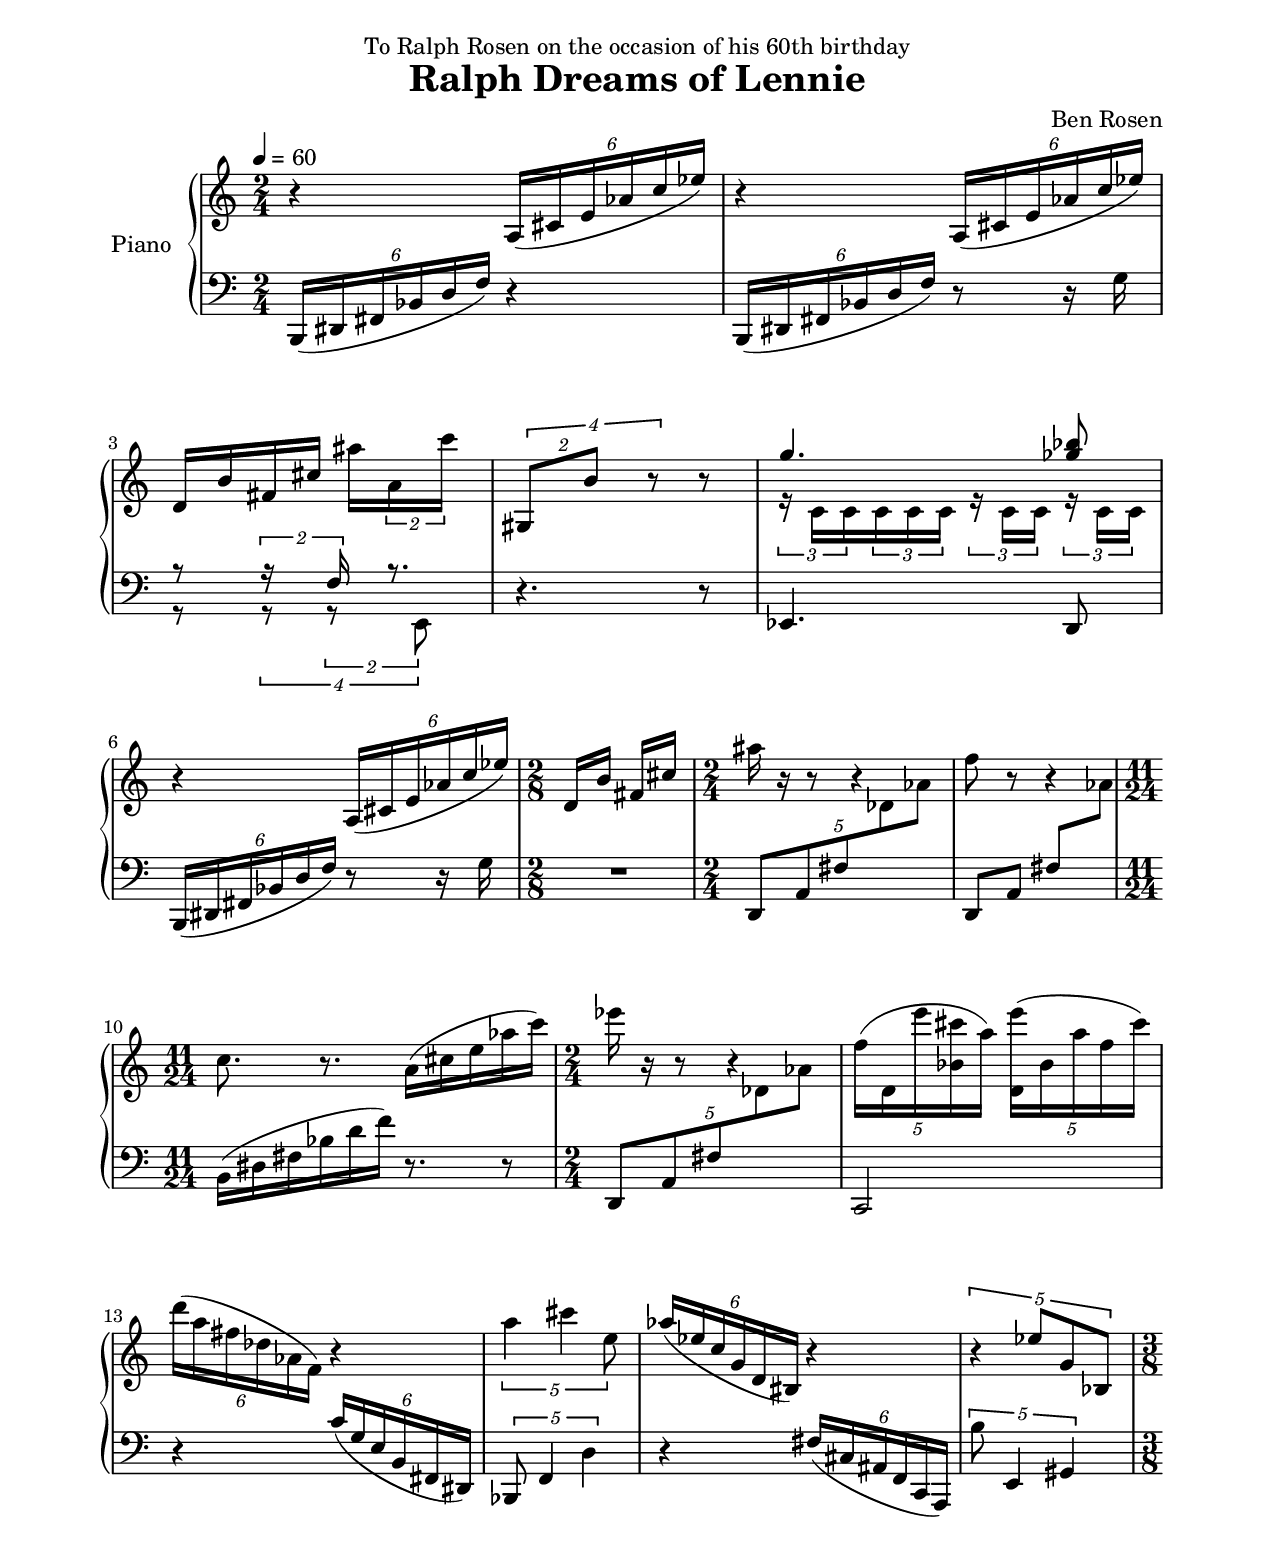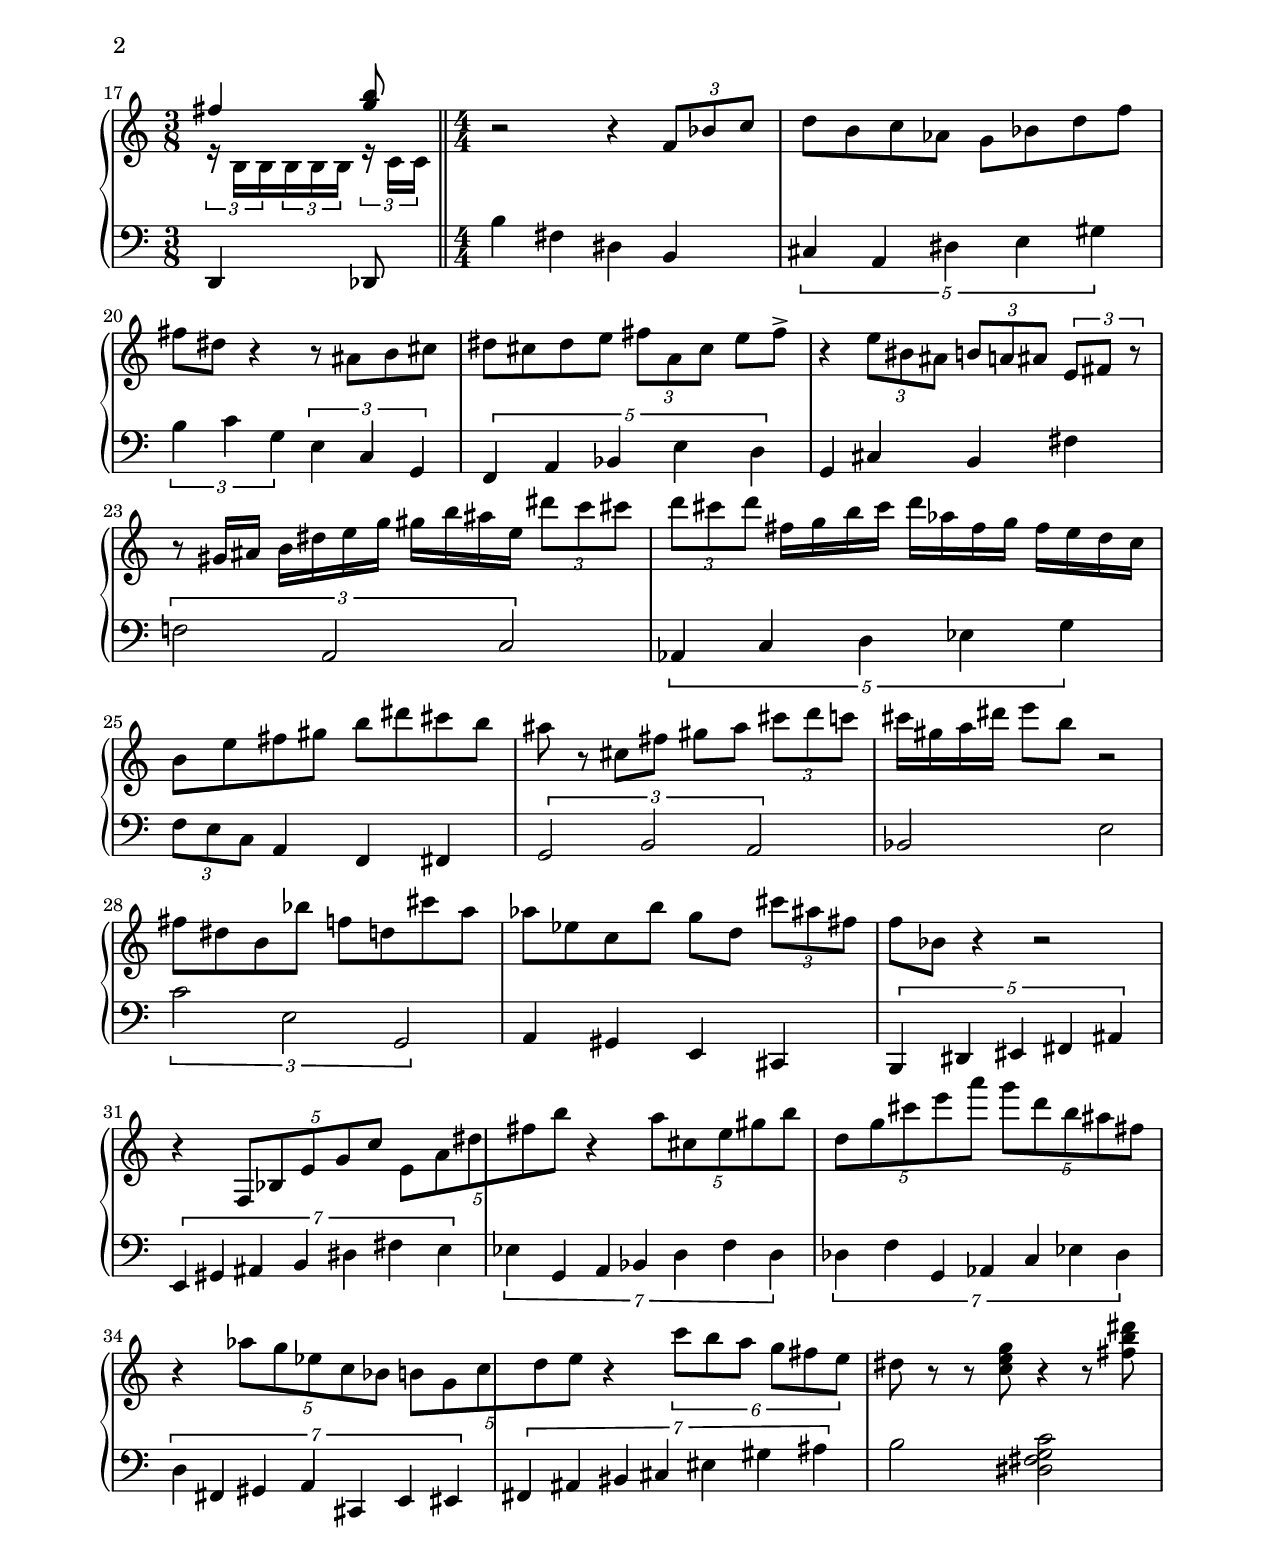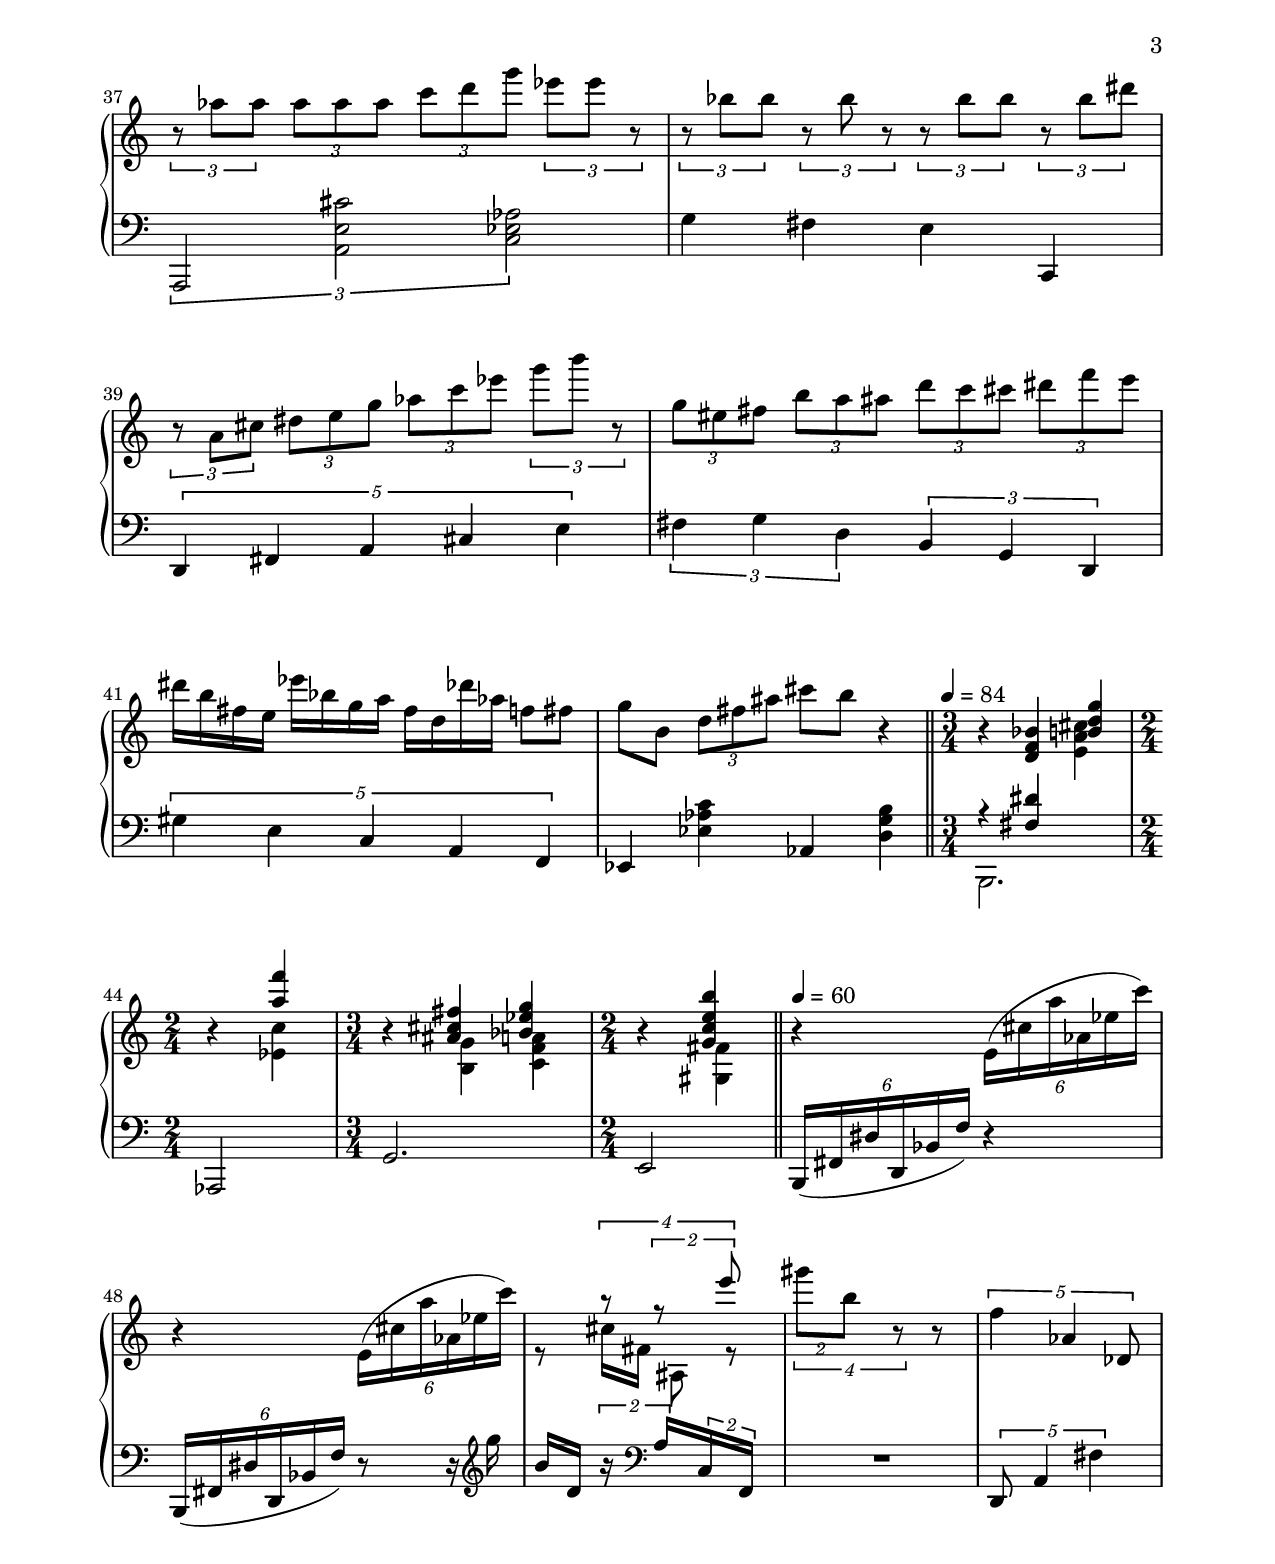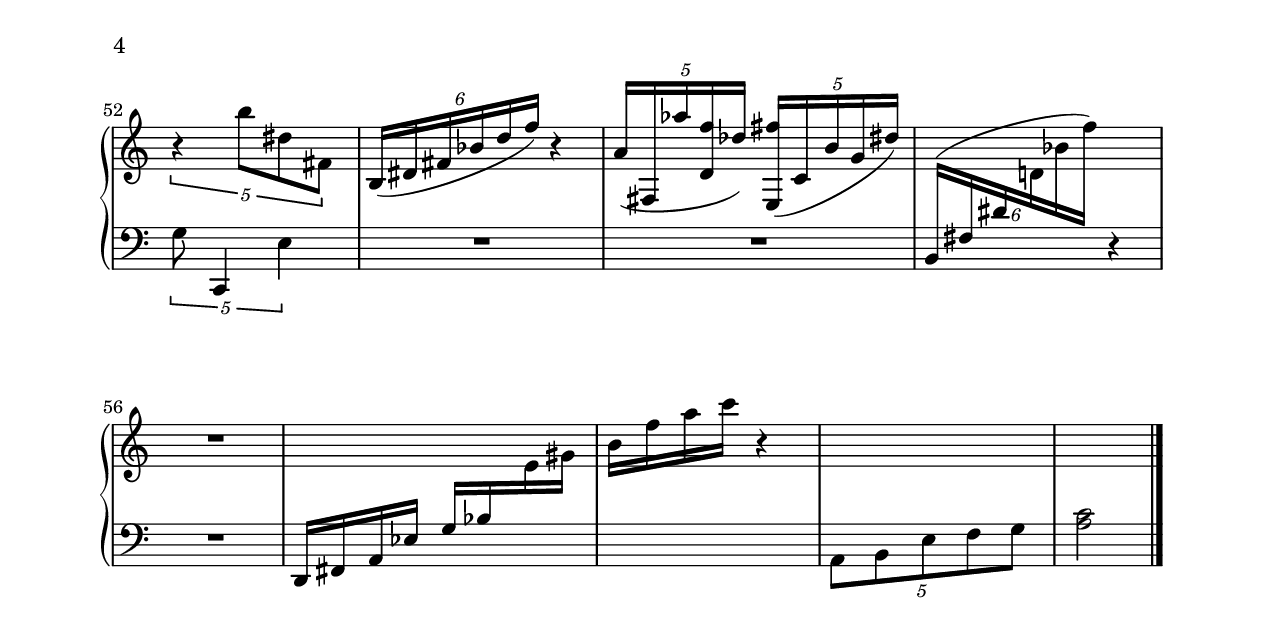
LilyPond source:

\version "2.23.82"

\include "settings.ily"
\include "style.ily"

\header {
  title = "Ralph Dreams of Lennie"
  dedication = "To Ralph Rosen on the occasion of his 60th birthday"
  composer = "Ben Rosen"
}

global = {
  \numericTimeSignature
  \time 2/4
  \tempo 4=60
}

right = \relative c'' {
  \global
  r4 \tuplet 6/4 {a,16( cs e af c ef)} |
  r4 \tuplet 6/4 {a,,16( cs e af c ef)} |
  d,16 b' fs cs' as' \tuplet 2/3 {a, c'} |
  \tuplet 4/3 {\tuplet 2/3 {gs,,8 b'} r} r |
  <<
    {g'4. <gf bf>8}
    \\
    {\tuplet 3/2 {r16 c,, c} \tuplet 3/2 {c16 c c} \tuplet 3/2 {r16 c c} \tuplet 3/2 {r16 c c}}
  >> |
  r4 \tuplet 6/4 {a16( cs e af c ef)} |
  \time 2/8
  d,16 b' fs cs' |
  \time 2/4
  as' r r8 r4 |
  f8 r r4 |
  \time 11/24
  c8.*16/24 r a16*16/24[( cs e af c]) |
  \time 2/4
  ef16 r r8 r4 |
  \tuplet 5/4 {f,16( d, e'' <cs bf,> a)} \tuplet 5/4 {<e' d,,>( bf, a' f cs')} |
  \tuplet 6/4 {d16( a fs df af f)} r4 |
  \tuplet 5/4 {a'4 cs e,8} |
  \tuplet 6/4 {af16( ef c g d bs)} r4 |
  \tuplet 5/4 {r4 ef'8 g, bf,} |
  \time 3/8
  <<
    {fs''4 <g b>8}
    \\
    {\tuplet 3/2 {r16 b,, b} \tuplet 3/2 {b16 b b} \tuplet 3/2 {r16 c c}}
  >> |
  \bar "||"
  \time 4/4
  r2 r4 \tuplet 3/2 {f8 bf c} |
  d b c af g bf d f |
  fs ds r4  r8 as b cs |
  ds cs ds e \tuplet 3/2 {fs a, cs} e fs-> |
  r4 \tuplet 3/2 {e8 bs as} \tuplet 3/2 {b a as} \tuplet 3/2 {e fs r} |
  r gs16 as b ds e g gs b as e \tuplet 3/2 {ds'8 c cs} |
  \tuplet 3/2 {d cs d} fs,16 g b cs d af fs g fs e d c |
  b8 e fs gs b ds cs b |
  as r cs, fs gs as \tuplet 3/2 {cs d c} |
  cs16 gs a ds e8 b r2 |
  fs8 ds b bf' f d cs' a |
  af ef c b' g d \tuplet 3/2 {cs' as fs} |
  f bf, r4 r2  |
  r4 \tuplet 5/4 {f,8 bf e g c} \tuplet 5/4 {e,[ a ds fs b]}
  r4  \tuplet 5/4 {a8 cs, e gs b} |
  \tuplet 5/4 {d, g cs e a} \tuplet 5/4 {g d b as fs} |
  r4 \tuplet 5/4 {af8 g ef c bf} \tuplet 5/4 {b[ g c d e]}
  r4  \tuplet 6/4 {c'8 b a g fs e} |
  ds r r <c e g> r4 r8 <fs b ds> |
  \tuplet 3/2 {r af af} \tuplet 3/2 {af af af} \tuplet 3/2 {c d g} \tuplet 3/2 {ef ef r} |
  \tuplet 3/2 {r bf bf} \tuplet 3/2 {r bf r} \tuplet 3/2 {r bf bf} \tuplet 3/2 {r bf ds} |
  \tuplet 3/2 {r a, cs} \tuplet 3/2 {ds e g} \tuplet 3/2 {af c ef} \tuplet 3/2 {g b r} |
  \tuplet 3/2 {g, es fs} \tuplet 3/2 {b a as} \tuplet 3/2 {d c cs} \tuplet 3/2 {ds f e} |
  ds16 b fs e ef' bf g a fs d df' af f8 fs |
  g b, \tuplet 3/2 {d fs as} cs b r4 |
  \bar "||"
  \time 3/4
  \tempo 4=84
  r4 <d,, f bf>
  <<
    {<b' d g>}
    \\
    {<e, a cs>}
  >> |
  \time 2/4
  r4
  <<
    {<a' f'>}
    \\
    {<ef, c'>}
  >>
  |
  \time 3/4
  r4
  <<
    {<as cs fs> <bf ef g>}
    \\
    {<b, g'> <c f a>}
  >>
  |
  \time 2/4
  r4
  <<
    {<g' c e b'>}
    \\
    {<gs, fs'>}
  >>
  |
  \bar "||"
  \tempo 4=60
  r4 \tuplet 6/4 {e'16( cs' a' af, ef' c')} |
  r4 \tuplet 6/4 {e,,16( cs' a' af, ef' c')} |
  <<
    {s8 \tuplet 4/3 {r \tuplet 2/3 {r e}}}
    \\
    {r8 cs,16 fs, as,8 r}
  >> |
  \tuplet 4/3 {\tuplet 2/3 {gs''' b,} r} r |
  \tuplet 5/4 {f4 af, df,8} |
  \tuplet 5/4 {r4 b''8 ds, fs,} |
  \tuplet 6/4 {b,16( ds fs bf d f)} r4 |
  \tuplet 5/4 {a,16( fs, af'' <f d,> df)} \tuplet 5/4 {<fs e,,>( c, b' g ds')} |
  s2 |
  R2 |
  s2*4 |
  \bar "|."



}

left = \relative c, {
  \global
                                % Music follows here.
  \tuplet 6/4 {b16( ds fs bf d f)} r4 |
  \tuplet 6/4 {b,,16( ds fs bf d f)} r8 r16 g |
  <<
    {r8 \tuplet 2/3 {r16 f} r8.}
    \\
    {r8 \tuplet 4/3 {r8 \tuplet 2/3 {r8 e,}}}
  >> |
  r4. r8 |
  ef4. d8 |
  \tuplet 6/4 {b16( ds fs bf d f)} r8 r16 g |
  \time 2/8
  R4|
  \time 2/4 |
  \tuplet 5/4 {d,8 a' fs' \change Staff = "right" df' af'} \change Staff = "left" |
  d,,, a' fs' \change Staff = "right" af' \change Staff = "left" |
  \time 11/24
  b,,16*16/24[( ds fs bf d f]) r8.*16/24 r8*16/24 |
  \time 2/4
  \tuplet 5/4 {d,,8 a' fs' \change Staff = "right" df' af' \change Staff ="left"} |
  c,,,2 |
  r4 \tuplet 6/4 {c''16( g e b fs ds)} |
  \tuplet 5/4 {<bf>8 f'4 d'} |
  r4 \tuplet 6/4 {fs16( cs as f c a)} |
  \tuplet 5/4 {<b''>8 e,,4 gs} |
  \time 3/8
  d4 df8 |
  \bar "||"
  \time 4/4
  b''4 fs ds b |
  \tuplet 5/4 {cs a ds e gs} |
  \tuplet 3/2 {b c g} \tuplet 3/2 {e c g} |
  \tuplet 5/4 {f a bf e d} |
  g, cs b fs' |
  \tuplet 3/2 {f!2 a, c} |
  \tuplet 5/4 {af4 c d ef g} |
  \tuplet 3/2 {f8 e c} a4 f fs |
  \tuplet 3/2 {g2 b a} |
  bf e |
  \tuplet 3/2 {c'2 e, g,} |
  a4 gs e cs |
  \tuplet 5/4 {b ds es fs as} |
  \tuplet 7/4 {e gs as b ds fs e} |
  \tuplet 7/4 {ef g, a bf d f d} |
  \tuplet 7/4 {df f g, af c ef df} |
  \tuplet 7/4 {d fs, gs a cs, e es} |
  \tuplet 7/4 {fs as bs cs es gs as} |
  b2 <ds, fs g c> |
  \tuplet 3/2 {a, <a' e' cs'> <c ef af>} |
  g'4 fs e c, |
  \tuplet 5/4 {d fs a cs e} |
  \tuplet 3/2 {fs g d} \tuplet 3/2 {b g d} |
  \tuplet 5/4 {gs' e c a f} |
  ef <ef' af c> af, <d g b> |
  \bar "||"
  \time 3/4
  \tempo 4=84
  <<
    {r4 <fs ds'> s}
    \\
    {b,,2.}
  >>
  |
  \time 2/4
  af2 |
  \time 3/4
  g'2. |
  \time 2/4
  e2 |
  \bar "||"
  \tempo 4=60
  \tuplet 6/4 {b16( fs' ds' d, bf' f')} r4 |
  \tuplet 6/4 {b,,16( fs' ds' d, bf' f')} r8 r16 \clef treble g'' |
  b, d, \tuplet 2/3 {r \clef bass a} \tuplet 2/3 {c, f,} |
  R2 |
  \tuplet 5/4 {d8 a'4 fs'} |
  \tuplet 5/4 {g8 c,,4 e'} |
  R2 |
  R2 |
  \tuplet 6/4 {b16( fs' ds' \change Staff = "right" d! bf' f')} \change Staff = "left" r4 |
  R2 |
  d,,,16 fs a ef' g bf \change Staff = "right" e gs |
  b f' a c r4 |
  \change Staff = "left"
  \tuplet 5/4 {a,,,8 b e f g} |
  <a c>2 |
  \bar "|."
}

\score {
  \new PianoStaff \with {
    instrumentName = "Piano"
  } <<
    \new Staff = "right" \with {
    } {
      \right
    }
    \new Staff = "left" \with {
    } {
      \clef "bass"
      \left
    }
  >>
}
